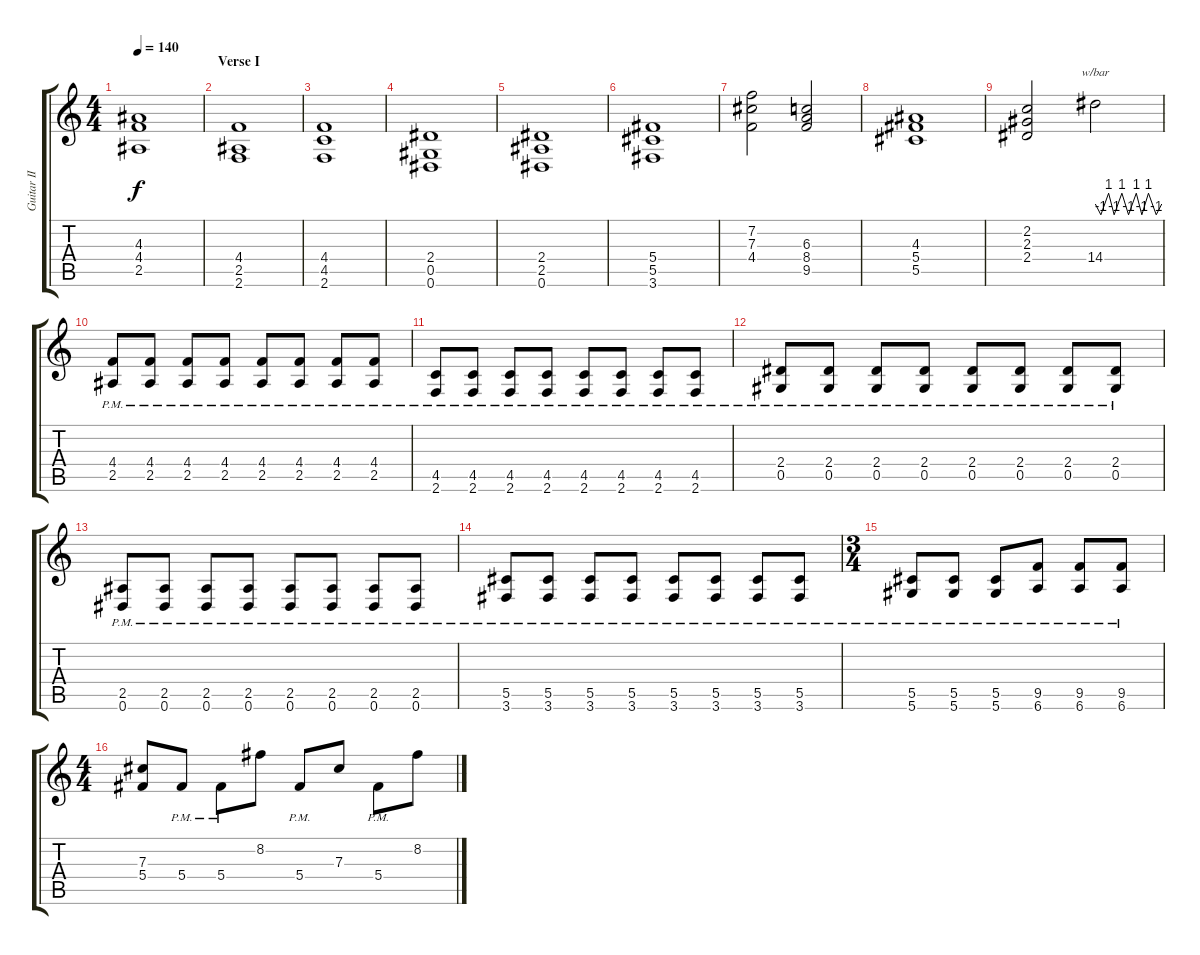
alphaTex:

\track ("Guitar II / Solos" "Guitar II ") {instrument overdrivenguitar}
\staff {score tabs}
\tuning (Eb4 Bb3 Gb3 Db3 Ab2 Eb2) {hide}
\ts (4 4)
\tempo 140
\clef g2
\ks c
(4.3{t} 4.4{t} 2.5{t}).1{dy f} |
\section ("" "Verse I")
(4.4 2.5 2.6).1{balance 12} |
(4.4 4.5 2.6).1 |
(2.4 0.5 0.6).1 |
(2.4 2.5 0.6).1 |
(5.4 5.5 3.6).1 |
(7.2 7.3 4.4).2 (6.3 8.4 9.5).2 |
(4.3 5.4 5.5).1 |
(2.2 2.3 2.4).2 14.4.2{tbe (custom default 0 0 5 -4 12 4 17 -4 24 4 30 -4 37 4 42 -4 48 4 55 -4 60 0) instrument guitarharmonics} |
(4.4{pm} 2.5{pm}).8{instrument overdrivenguitar} (4.4{pm} 2.5{pm}).8 (4.4{pm} 2.5{pm}).8 (4.4{pm} 2.5{pm}).8 (4.4{pm} 2.5{pm}).8 (4.4{pm} 2.5{pm}).8 (4.4{pm} 2.5{pm}).8 (4.4{pm} 2.5{pm}).8 |
(4.5{pm} 2.6{pm}).8 (4.5{pm} 2.6{pm}).8 (4.5{pm} 2.6{pm}).8 (4.5{pm} 2.6{pm}).8 (4.5{pm} 2.6{pm}).8 (4.5{pm} 2.6{pm}).8 (4.5{pm} 2.6{pm}).8 (4.5{pm} 2.6{pm}).8 |
(2.4{pm} 0.5{pm}).8 (2.4{pm} 0.5{pm}).8 (2.4{pm} 0.5{pm}).8 (2.4{pm} 0.5{pm}).8 (2.4{pm} 0.5{pm}).8 (2.4{pm} 0.5{pm}).8 (2.4{pm} 0.5{pm}).8 (2.4{pm} 0.5{pm}).8 |
(2.5{pm} 0.6{pm}).8 (2.5{pm} 0.6{pm}).8 (2.5{pm} 0.6{pm}).8 (2.5{pm} 0.6{pm}).8 (2.5{pm} 0.6{pm}).8 (2.5{pm} 0.6{pm}).8 (2.5{pm} 0.6{pm}).8 (2.5{pm} 0.6{pm}).8 |
(5.5{pm} 3.6{pm}).8 (5.5{pm} 3.6{pm}).8 (5.5{pm} 3.6{pm}).8 (5.5{pm} 3.6{pm}).8 (5.5{pm} 3.6{pm}).8 (5.5{pm} 3.6{pm}).8 (5.5{pm} 3.6{pm}).8 (5.5{pm} 3.6{pm}).8 |
\ts (3 4)
(5.5{pm} 5.6{pm}).8 (5.5{pm} 5.6{pm}).8 (5.5{pm} 5.6{pm}).8 (9.5{pm} 6.6{pm}).8 (9.5{pm} 6.6{pm}).8 (9.5{pm} 6.6{pm}).8 |
\ts (4 4)
(7.3 5.4).8 5.4{pm}.8 5.4{pm}.8 8.2.8 5.4{pm}.8 7.3.8 5.4{pm}.8 8.2.8
